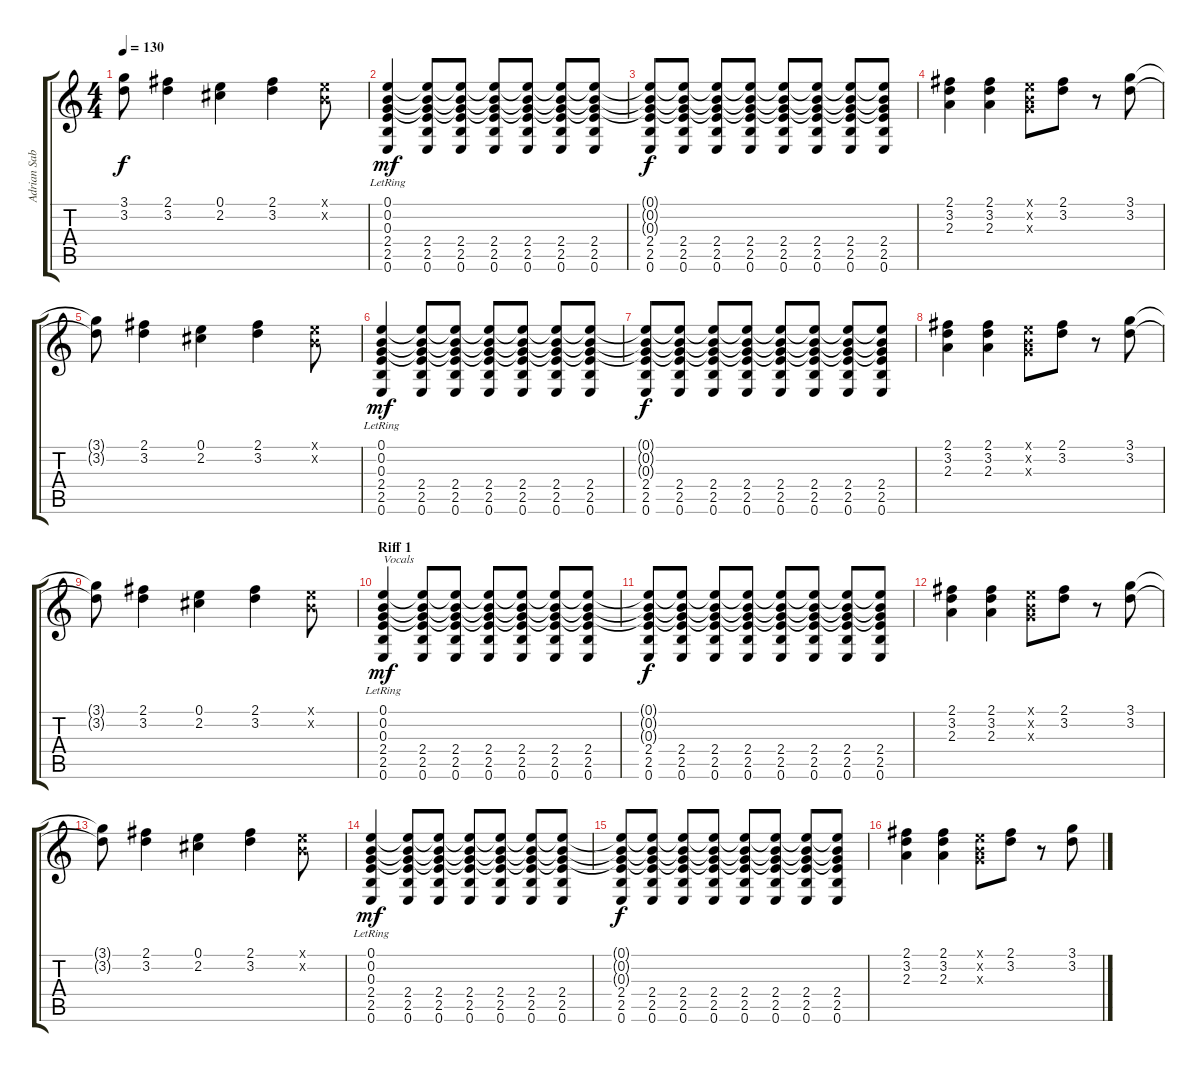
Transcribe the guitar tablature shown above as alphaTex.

\track ("Adrian Sabbath" "Adrian Sab") {instrument acousticguitarsteel}
\staff {score tabs}
\tuning (E4 B3 G3 D3 A2 E2) {hide}
\ts (4 4)
\tempo 130
\clef g2
\ks c
(3.1{t} 3.2{t}).8{dy f} (2.1 3.2).4 (0.1 2.2).4 (2.1 3.2).4 (0.1{x} 0.2{x}).8 |
(0.1{lr} 0.2{lr} 0.3{lr} 2.4 2.5 0.6).4{dy mf} (0.1{t} 0.2{t} 0.3{t} 2.4 2.5 0.6).8 (0.1{t} 0.2{t} 0.3{t} 2.4 2.5 0.6).8 (0.1{t} 0.2{t} 0.3{t} 2.4 2.5 0.6).8 (0.1{t} 0.2{t} 0.3{t} 2.4 2.5 0.6).8 (0.1{t} 0.2{t} 0.3{t} 2.4 2.5 0.6).8 (0.1{t} 0.2{t} 0.3{t} 2.4 2.5 0.6).8 |
(0.1{t} 0.2{t} 0.3{t} 2.4 2.5 0.6).8{dy f} (0.1{t} 0.2{t} 0.3{t} 2.4 2.5 0.6).8 (0.1{t} 0.2{t} 0.3{t} 2.4 2.5 0.6).8 (0.1{t} 0.2{t} 0.3{t} 2.4 2.5 0.6).8 (0.1{t} 0.2{t} 0.3{t} 2.4 2.5 0.6).8 (0.1{t} 0.2{t} 0.3{t} 2.4 2.5 0.6).8 (0.1{t} 0.2{t} 0.3{t} 2.4 2.5 0.6).8 (0.1{t} 0.2{t} 0.3{t} 2.4 2.5 0.6).8 |
(2.1 3.2 2.3).4 (2.1 3.2 2.3).4 (0.1{x} 0.2{x} 0.3{x}).8 (2.1 3.2).8 r.8 (3.1 3.2).8 |
(3.1{t} 3.2{t}).8 (2.1 3.2).4 (0.1 2.2).4 (2.1 3.2).4 (0.1{x} 0.2{x}).8 |
(0.1{lr} 0.2{lr} 0.3{lr} 2.4 2.5 0.6).4{dy mf} (0.1{t} 0.2{t} 0.3{t} 2.4 2.5 0.6).8 (0.1{t} 0.2{t} 0.3{t} 2.4 2.5 0.6).8 (0.1{t} 0.2{t} 0.3{t} 2.4 2.5 0.6).8 (0.1{t} 0.2{t} 0.3{t} 2.4 2.5 0.6).8 (0.1{t} 0.2{t} 0.3{t} 2.4 2.5 0.6).8 (0.1{t} 0.2{t} 0.3{t} 2.4 2.5 0.6).8 |
(0.1{t} 0.2{t} 0.3{t} 2.4 2.5 0.6).8{dy f} (0.1{t} 0.2{t} 0.3{t} 2.4 2.5 0.6).8 (0.1{t} 0.2{t} 0.3{t} 2.4 2.5 0.6).8 (0.1{t} 0.2{t} 0.3{t} 2.4 2.5 0.6).8 (0.1{t} 0.2{t} 0.3{t} 2.4 2.5 0.6).8 (0.1{t} 0.2{t} 0.3{t} 2.4 2.5 0.6).8 (0.1{t} 0.2{t} 0.3{t} 2.4 2.5 0.6).8 (0.1{t} 0.2{t} 0.3{t} 2.4 2.5 0.6).8 |
(2.1 3.2 2.3).4 (2.1 3.2 2.3).4 (0.1{x} 0.2{x} 0.3{x}).8 (2.1 3.2).8 r.8 (3.1 3.2).8 |
(3.1{t} 3.2{t}).8 (2.1 3.2).4 (0.1 2.2).4 (2.1 3.2).4 (0.1{x} 0.2{x}).8 |
\section ("" "Riff 1")
(0.1{lr} 0.2{lr} 0.3{lr} 2.4 2.5 0.6).4{txt "Vocals" dy mf} (0.1{t} 0.2{t} 0.3{t} 2.4 2.5 0.6).8 (0.1{t} 0.2{t} 0.3{t} 2.4 2.5 0.6).8 (0.1{t} 0.2{t} 0.3{t} 2.4 2.5 0.6).8 (0.1{t} 0.2{t} 0.3{t} 2.4 2.5 0.6).8 (0.1{t} 0.2{t} 0.3{t} 2.4 2.5 0.6).8 (0.1{t} 0.2{t} 0.3{t} 2.4 2.5 0.6).8 |
(0.1{t} 0.2{t} 0.3{t} 2.4 2.5 0.6).8{dy f} (0.1{t} 0.2{t} 0.3{t} 2.4 2.5 0.6).8 (0.1{t} 0.2{t} 0.3{t} 2.4 2.5 0.6).8 (0.1{t} 0.2{t} 0.3{t} 2.4 2.5 0.6).8 (0.1{t} 0.2{t} 0.3{t} 2.4 2.5 0.6).8 (0.1{t} 0.2{t} 0.3{t} 2.4 2.5 0.6).8 (0.1{t} 0.2{t} 0.3{t} 2.4 2.5 0.6).8 (0.1{t} 0.2{t} 0.3{t} 2.4 2.5 0.6).8 |
(2.1 3.2 2.3).4 (2.1 3.2 2.3).4 (0.1{x} 0.2{x} 0.3{x}).8 (2.1 3.2).8 r.8 (3.1 3.2).8 |
(3.1{t} 3.2{t}).8 (2.1 3.2).4 (0.1 2.2).4 (2.1 3.2).4 (0.1{x} 0.2{x}).8 |
(0.1{lr} 0.2{lr} 0.3{lr} 2.4 2.5 0.6).4{dy mf} (0.1{t} 0.2{t} 0.3{t} 2.4 2.5 0.6).8 (0.1{t} 0.2{t} 0.3{t} 2.4 2.5 0.6).8 (0.1{t} 0.2{t} 0.3{t} 2.4 2.5 0.6).8 (0.1{t} 0.2{t} 0.3{t} 2.4 2.5 0.6).8 (0.1{t} 0.2{t} 0.3{t} 2.4 2.5 0.6).8 (0.1{t} 0.2{t} 0.3{t} 2.4 2.5 0.6).8 |
(0.1{t} 0.2{t} 0.3{t} 2.4 2.5 0.6).8{dy f} (0.1{t} 0.2{t} 0.3{t} 2.4 2.5 0.6).8 (0.1{t} 0.2{t} 0.3{t} 2.4 2.5 0.6).8 (0.1{t} 0.2{t} 0.3{t} 2.4 2.5 0.6).8 (0.1{t} 0.2{t} 0.3{t} 2.4 2.5 0.6).8 (0.1{t} 0.2{t} 0.3{t} 2.4 2.5 0.6).8 (0.1{t} 0.2{t} 0.3{t} 2.4 2.5 0.6).8 (0.1{t} 0.2{t} 0.3{t} 2.4 2.5 0.6).8 |
(2.1 3.2 2.3).4 (2.1 3.2 2.3).4 (0.1{x} 0.2{x} 0.3{x}).8 (2.1 3.2).8 r.8 (3.1 3.2).8
